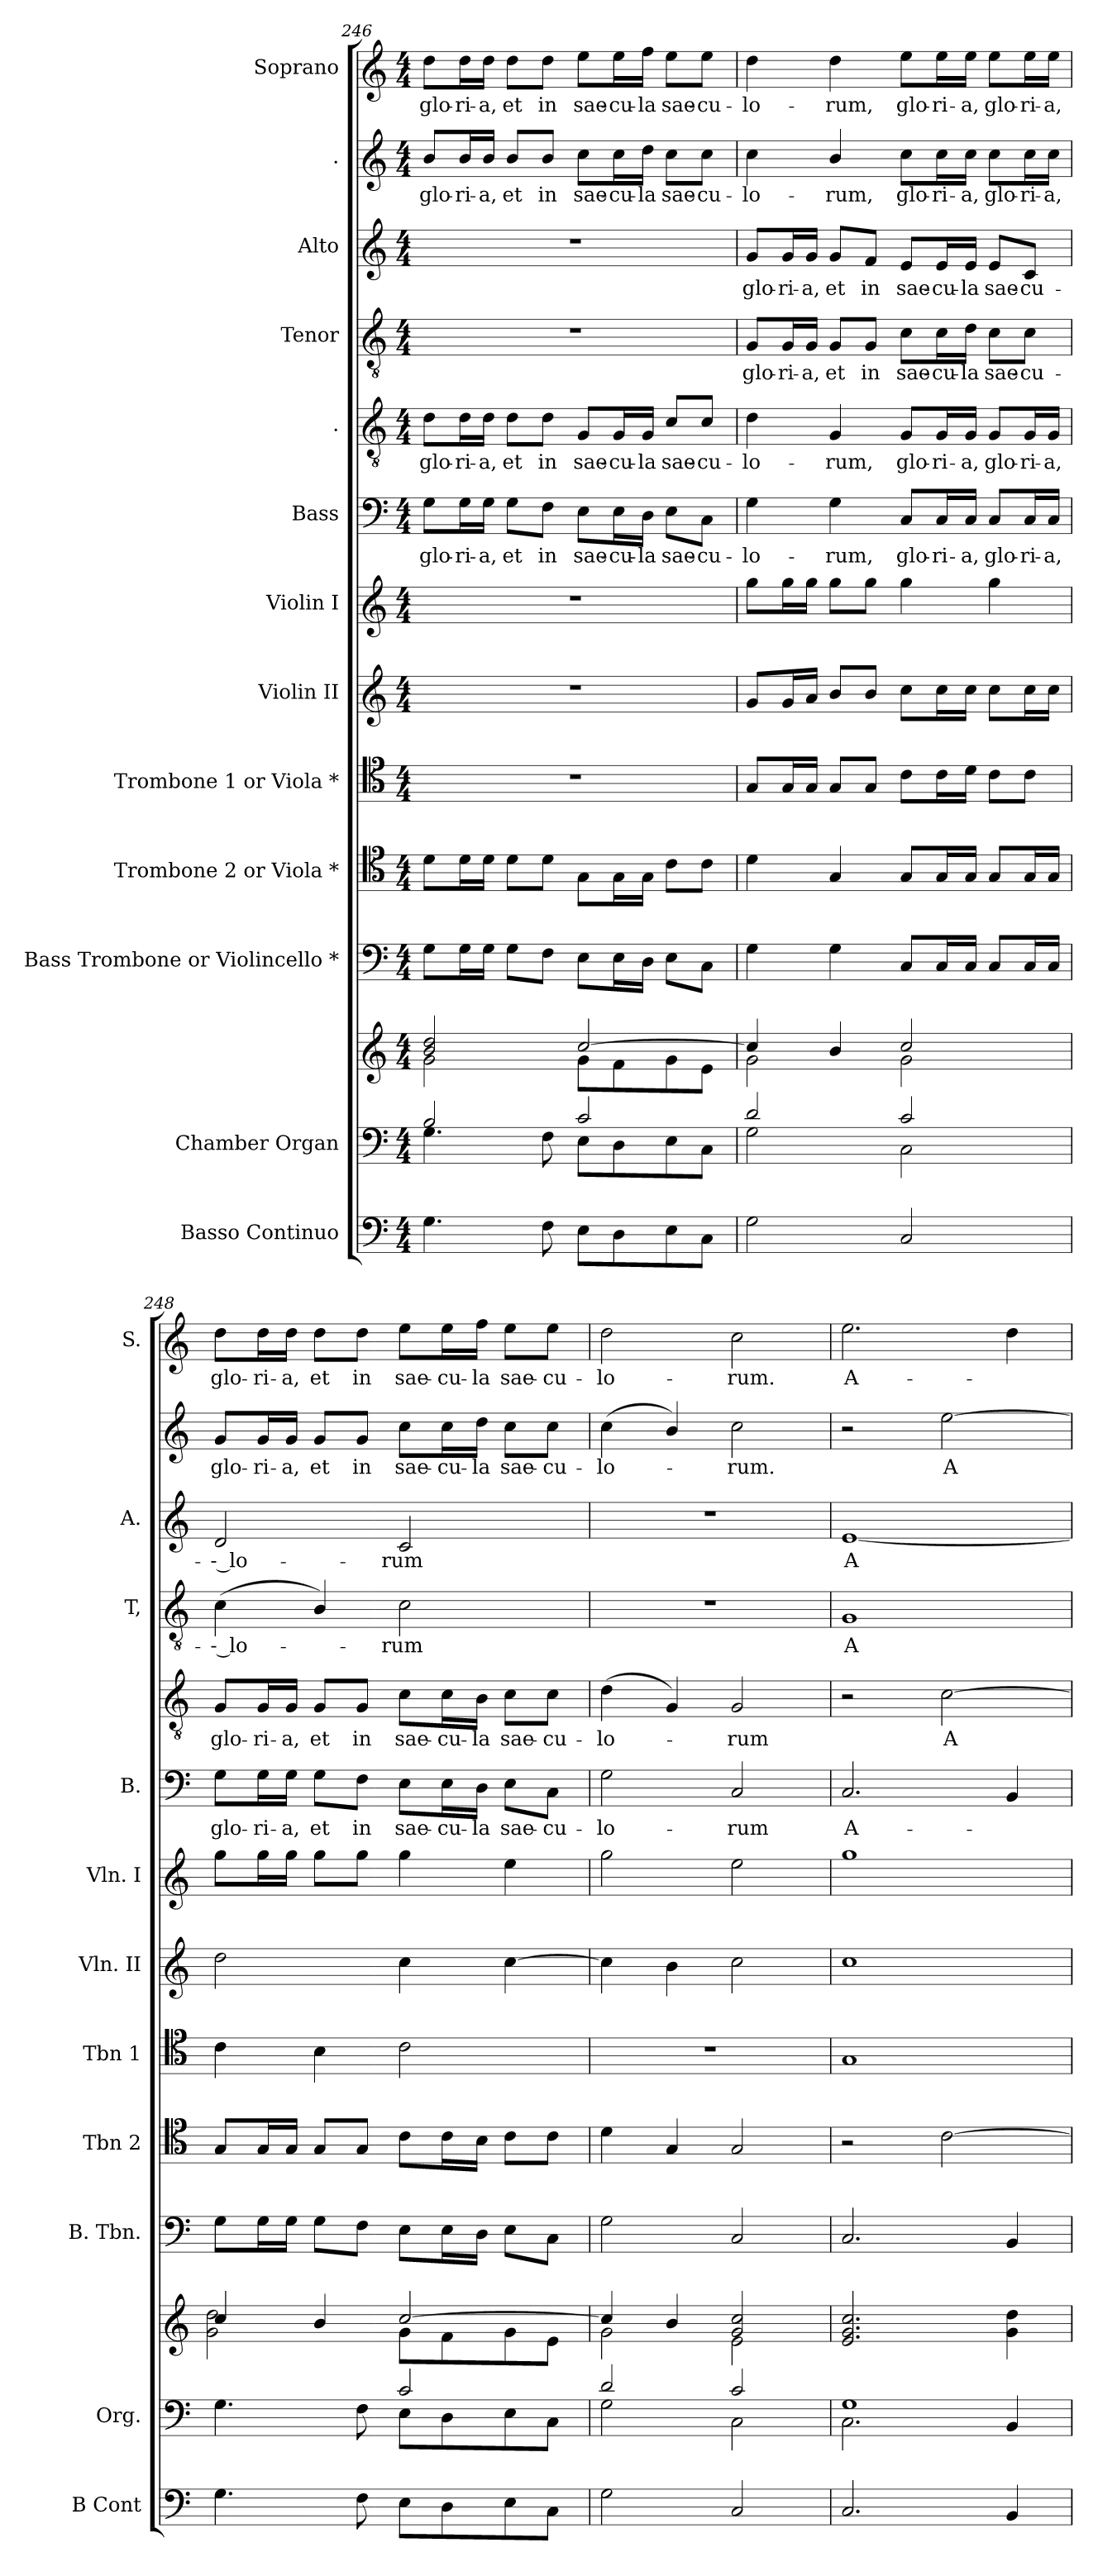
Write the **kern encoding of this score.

**kern	**kern	**kern	**kern	**kern	**kern	**kern	**kern	**kern	**text	**kern	**text	**kern	**text	**kern	**text	**kern	**text	**kern	**text
*part13	*part12	*part12	*part11	*part10	*part9	*part8	*part7	*part6	*part6	*part5	*part5	*part4	*part4	*part3	*part3	*part2	*part2	*part1	*part1
*staff14	*staff13	*staff12	*staff11	*staff10	*staff9	*staff8	*staff7	*staff6	*staff6	*staff5	*staff5	*staff4	*staff4	*staff3	*staff3	*staff2	*staff2	*staff1	*staff1
*I"Basso  Continuo	*I"Chamber  Organ	*	*I"Bass Trombone or Violincello *	*I"Trombone 2 or Viola *	*I"Trombone 1 or Viola *	*I"Violin II	*I"Violin I	*I"Bass	*	*I".	*	*I"Tenor	*	*I"Alto	*	*I".	*	*I"Soprano	*
*I'B Cont	*I'Org.	*	*I'B. Tbn.	*I'Tbn 2	*I'Tbn 1	*I'Vln. II	*I'Vln. I	*I'B.	*	*	*	*I'T,	*	*I'A.	*	*	*	*I'S.	*
!!LO:PB:g=z
*clefF4	*clefF4	*clefG2	*clefF4	*clefC4	*clefC4	*clefG2	*clefG2	*clefF4	*	*clefGv2	*	*clefGv2	*	*clefG2	*	*clefG2	*	*clefG2	*
*ITrd7c12	*	*	*	*	*	*	*	*	*	*ITrd7c12	*	*ITrd7c12	*	*	*	*	*	*	*
*k[]	*k[]	*k[]	*k[]	*k[]	*k[]	*k[]	*k[]	*k[]	*	*k[]	*	*k[]	*	*k[]	*	*k[]	*	*k[]	*
*M4/4	*M4/4	*M4/4	*M4/4	*M4/4	*M4/4	*M4/4	*M4/4	*M4/4	*	*M4/4	*	*M4/4	*	*M4/4	*	*M4/4	*	*M4/4	*
=246	=246	=246	=246	=246	=246	=246	=246	=246	=246	=246	=246	=246	=246	=246	=246	=246	=246	=246	=246
*	*^	*^	*	*	*	*	*	*	*	*	*	*	*	*	*	*	*	*	*
!	!	!	!	!	!	!	!	!	!	!	!LO:LY:b	!	!LO:LY:b	!	!	!	!	!	!LO:LY:b	!	!LO:LY:b
4.GG\	2B/	4.G\	2b/ 2dd/	2g\	8G\L	8d\L	1r	1r	1r	8G\L	glo-	8D\L	glo-	1r	.	1r	.	8b/L	glo-	8dd\L	glo-
!	!	!	!	!	!	!	!	!	!	!	!LO:LY:b	!	!LO:LY:b	!	!	!	!	!	!LO:LY:b	!	!LO:LY:b
.	.	.	.	.	16G\L	16d\L	.	.	.	16G\L	-ri-	16D\L	-ri-	.	.	.	.	16b/L	-ri-	16dd\L	-ri-
!	!	!	!	!	!	!	!	!	!	!	!LO:LY:b	!	!LO:LY:b	!	!	!	!	!	!LO:LY:b	!	!LO:LY:b
.	.	.	.	.	16G\JJ	16d\JJ	.	.	.	16G\JJ	-a,	16D\JJ	-a,	.	.	.	.	16b/JJ	-a,	16dd\JJ	-a,
!	!	!	!	!	!	!	!	!	!	!	!LO:LY:b	!	!LO:LY:b	!	!	!	!	!	!LO:LY:b	!	!LO:LY:b
.	.	.	.	.	8G\L	8d\L	.	.	.	8G\L	et	8D\L	et	.	.	.	.	8b/L	et	8dd\L	et
!	!	!	!	!	!	!	!	!	!	!	!LO:LY:b	!	!LO:LY:b	!	!	!	!	!	!LO:LY:b	!	!LO:LY:b
8FF\	.	8F\	.	.	8F\J	8d\J	.	.	.	8F\J	in	8D\J	in	.	.	.	.	8b/J	in	8dd\J	in
!	!	!	!	!	!	!	!	!	!	!	!LO:LY:b	!	!LO:LY:b	!	!	!	!	!	!LO:LY:b	!	!LO:LY:b
8EE\L	2c/	8E\L	[2cc/	8g\L	8E\L	8G\L	.	.	.	8E\L	sae-	8GG/L	sae-	.	.	.	.	8cc\L	sae-	8ee\L	sae-
!	!	!	!	!	!	!	!	!	!	!	!LO:LY:b	!	!LO:LY:b	!	!	!	!	!	!LO:LY:b	!	!LO:LY:b
8DD\	.	8D\	.	8f\	16E\L	16G\L	.	.	.	16E\L	-cu-	16GG/L	-cu-	.	.	.	.	16cc\L	-cu-	16ee\L	-cu-
!	!	!	!	!	!	!	!	!	!	!	!LO:LY:b	!	!LO:LY:b	!	!	!	!	!	!LO:LY:b	!	!LO:LY:b
.	.	.	.	.	16D\JJ	16G\JJ	.	.	.	16D\JJ	-la	16GG/JJ	-la	.	.	.	.	16dd\JJ	-la	16ff\JJ	-la
!	!	!	!	!	!	!	!	!	!	!	!LO:LY:b	!	!LO:LY:b	!	!	!	!	!	!LO:LY:b	!	!LO:LY:b
8EE\	.	8E\	.	8g\	8E\L	8c\L	.	.	.	8E\L	sae-	8C/L	sae-	.	.	.	.	8cc\L	sae-	8ee\L	sae-
!	!	!	!	!	!	!	!	!	!	!	!LO:LY:b	!	!LO:LY:b	!	!	!	!	!	!LO:LY:b	!	!LO:LY:b
8CC\J	.	8C\J	.	8e\J	8C\J	8c\J	.	.	.	8C\J	-cu-	8C/J	-cu-	.	.	.	.	8cc\J	-cu-	8ee\J	-cu-
=247	=247	=247	=247	=247	=247	=247	=247	=247	=247	=247	=247	=247	=247	=247	=247	=247	=247	=247	=247	=247	=247
!	!	!	!	!	!	!	!	!	!	!	!LO:LY:b	!	!LO:LY:b	!	!LO:LY:b	!	!LO:LY:b	!	!LO:LY:b	!	!LO:LY:b
2GG\	2d/	2G\	4cc/]	2g\	4G\	4d\	8G/L	8g/L	8gg\L	4G\	-lo-	4D\	-lo-	8GG/L	glo-	8g/L	glo-	4cc\	-lo-	4dd\	-lo-
!	!	!	!	!	!	!	!	!	!	!	!	!	!	!	!LO:LY:b	!	!LO:LY:b	!	!	!	!
.	.	.	.	.	.	.	16G/L	16g/L	16gg\L	.	.	.	.	16GG/L	-ri-	16g/L	-ri-	.	.	.	.
!	!	!	!	!	!	!	!	!	!	!	!	!	!	!	!LO:LY:b	!	!LO:LY:b	!	!	!	!
.	.	.	.	.	.	.	16G/JJ	16a/JJ	16gg\JJ	.	.	.	.	16GG/JJ	-a,	16g/JJ	-a,	.	.	.	.
!	!	!	!	!	!	!	!	!	!	!	!LO:LY:b	!	!LO:LY:b	!	!LO:LY:b	!	!LO:LY:b	!	!LO:LY:b	!	!LO:LY:b
.	.	.	4b/	.	4G\	4G/	8G/L	8b/L	8gg\L	4G\	-rum,	4GG/	-rum,	8GG/L	et	8g/L	et	4b/	-rum,	4dd\	-rum,
!	!	!	!	!	!	!	!	!	!	!	!	!	!	!	!LO:LY:b	!	!LO:LY:b	!	!	!	!
.	.	.	.	.	.	.	8G/J	8b/J	8gg\J	.	.	.	.	8GG/J	in	8f/J	in	.	.	.	.
!	!	!	!	!	!	!	!	!	!	!	!LO:LY:b	!	!LO:LY:b	!	!LO:LY:b	!	!LO:LY:b	!	!LO:LY:b	!	!LO:LY:b
2CC/	2c/	2C\	2cc/	2g\	8C/L	8G/L	8c\L	8cc\L	4gg\	8C/L	glo-	8GG/L	glo-	8C\L	sae-	8e/L	sae-	8cc\L	glo-	8ee\L	glo-
!	!	!	!	!	!	!	!	!	!	!	!LO:LY:b	!	!LO:LY:b	!	!LO:LY:b	!	!LO:LY:b	!	!LO:LY:b	!	!LO:LY:b
.	.	.	.	.	16C/L	16G/L	16c\L	16cc\L	.	16C/L	-ri-	16GG/L	-ri-	16C\L	-cu-	16e/L	-cu-	16cc\L	-ri-	16ee\L	-ri-
!	!	!	!	!	!	!	!	!	!	!	!LO:LY:b	!	!LO:LY:b	!	!LO:LY:b	!	!LO:LY:b	!	!LO:LY:b	!	!LO:LY:b
.	.	.	.	.	16C/JJ	16G/JJ	16d\JJ	16cc\JJ	.	16C/JJ	-a,	16GG/JJ	-a,	16D\JJ	-la	16e/JJ	-la	16cc\JJ	-a,	16ee\JJ	-a,
!	!	!	!	!	!	!	!	!	!	!	!LO:LY:b	!	!LO:LY:b	!	!LO:LY:b	!	!LO:LY:b	!	!LO:LY:b	!	!LO:LY:b
.	.	.	.	.	8C/L	8G/L	8c\L	8cc\L	4gg\	8C/L	glo-	8GG/L	glo-	8C\L	sae-	8e/L	sae-	8cc\L	glo-	8ee\L	glo-
!	!	!	!	!	!	!	!	!	!	!	!LO:LY:b	!	!LO:LY:b	!	!LO:LY:b	!	!LO:LY:b	!	!LO:LY:b	!	!LO:LY:b
.	.	.	.	.	16C/L	16G/L	8c\J	16cc\L	.	16C/L	-ri-	16GG/L	-ri-	8C\J	-cu-	8c/J	-cu-	16cc\L	-ri-	16ee\L	-ri-
!	!	!	!	!	!	!	!	!	!	!	!LO:LY:b	!	!LO:LY:b	!	!	!	!	!	!LO:LY:b	!	!LO:LY:b
.	.	.	.	.	16C/JJ	16G/JJ	.	16cc\JJ	.	16C/JJ	-a,	16GG/JJ	-a,	.	.	.	.	16cc\JJ	-a,	16ee\JJ	-a,
=248	=248	=248	=248	=248	=248	=248	=248	=248	=248	=248	=248	=248	=248	=248	=248	=248	=248	=248	=248	=248	=248
!	!	!	!	!	!	!	!	!	!	!	!LO:LY:b	!	!LO:LY:b	!	!LO:LY:b	!	!LO:LY:b	!	!LO:LY:b	!	!LO:LY:b
4.GG\	2c/yy	4.G\	4cc/	2g\ 2dd\	8G\L	8G/L	4c\	2dd\	8gg\L	8G\L	glo-	8GG/L	glo-	(>4C\	-- lo-	2d/	-- lo-	8g/L	glo-	8dd\L	glo-
!	!	!	!	!	!	!	!	!	!	!	!LO:LY:b	!	!LO:LY:b	!	!	!	!	!	!LO:LY:b	!	!LO:LY:b
.	.	.	.	.	16G\L	16G/L	.	.	16gg\L	16G\L	-ri-	16GG/L	-ri-	.	.	.	.	16g/L	-ri-	16dd\L	-ri-
!	!	!	!	!	!	!	!	!	!	!	!LO:LY:b	!	!LO:LY:b	!	!	!	!	!	!LO:LY:b	!	!LO:LY:b
.	.	.	.	.	16G\JJ	16G/JJ	.	.	16gg\JJ	16G\JJ	-a,	16GG/JJ	-a,	.	.	.	.	16g/JJ	-a,	16dd\JJ	-a,
!	!	!	!	!	!	!	!	!	!	!	!LO:LY:b	!	!LO:LY:b	!	!	!	!	!	!LO:LY:b	!	!LO:LY:b
.	.	.	4b/	.	8G\L	8G/L	4B\	.	8gg\L	8G\L	et	8GG/L	et	4BB/)	.	.	.	8g/L	et	8dd\L	et
!	!	!	!	!	!	!	!	!	!	!	!LO:LY:b	!	!LO:LY:b	!	!	!	!	!	!LO:LY:b	!	!LO:LY:b
8FF\	.	8F\	.	.	8F\J	8G/J	.	.	8gg\J	8F\J	in	8GG/J	in	.	.	.	.	8g/J	in	8dd\J	in
!	!	!	!	!	!	!	!	!	!	!	!LO:LY:b	!	!LO:LY:b	!	!LO:LY:b	!	!LO:LY:b	!	!LO:LY:b	!	!LO:LY:b
8EE\L	2c/	8E\L	[2cc/	8g\L	8E\L	8c\L	2c\	4cc\	4gg\	8E\L	sae-	8C\L	sae-	2C\	-rum	2c/	-rum	8cc\L	sae-	8ee\L	sae-
!	!	!	!	!	!	!	!	!	!	!	!LO:LY:b	!	!LO:LY:b	!	!	!	!	!	!LO:LY:b	!	!LO:LY:b
8DD\	.	8D\	.	8f\	16E\L	16c\L	.	.	.	16E\L	-cu-	16C\L	-cu-	.	.	.	.	16cc\L	-cu-	16ee\L	-cu-
!	!	!	!	!	!	!	!	!	!	!	!LO:LY:b	!	!LO:LY:b	!	!	!	!	!	!LO:LY:b	!	!LO:LY:b
.	.	.	.	.	16D\JJ	16B\JJ	.	.	.	16D\JJ	-la	16BB\JJ	-la	.	.	.	.	16dd\JJ	-la	16ff\JJ	-la
!	!	!	!	!	!	!	!	!	!	!	!LO:LY:b	!	!LO:LY:b	!	!	!	!	!	!LO:LY:b	!	!LO:LY:b
8EE\	.	8E\	.	8g\	8E\L	8c\L	.	[4cc\	4ee\	8E\L	sae-	8C\L	sae-	.	.	.	.	8cc\L	sae-	8ee\L	sae-
!	!	!	!	!	!	!	!	!	!	!	!LO:LY:b	!	!LO:LY:b	!	!	!	!	!	!LO:LY:b	!	!LO:LY:b
8CC\J	.	8C\J	.	8e\J	8C\J	8c\J	.	.	.	8C\J	-cu-	8C\J	-cu-	.	.	.	.	8cc\J	-cu-	8ee\J	-cu-
!!LO:PB:g=z
=249	=249	=249	=249	=249	=249	=249	=249	=249	=249	=249	=249	=249	=249	=249	=249	=249	=249	=249	=249	=249	=249
!	!	!	!	!	!	!	!	!	!	!	!LO:LY:b	!	!LO:LY:b	!	!	!	!	!	!LO:LY:b	!	!LO:LY:b
2GG\	2d/	2G\	4cc/]	2g\	2G\	4d\	1r	4cc\]	2gg\	2G\	-lo-	(>4D\	-lo-	1r	.	1r	.	(>4cc\	-lo-	2dd\	-lo-
.	.	.	4b/	.	.	4G/	.	4b\	.	.	.	4GG/)	.	.	.	.	.	4b/)	.	.	.
!	!	!	!	!	!	!	!	!	!	!	!LO:LY:b	!	!LO:LY:b	!	!	!	!	!	!LO:LY:b	!	!LO:LY:b
2CC/	2c/	2C\	2g/ 2cc/	2e\	2C/	2G/	.	2cc\	2ee\	2C/	-rum	2GG/	-rum	.	.	.	.	2cc\	-rum.	2cc\	-rum.
=250	=250	=250	=250	=250	=250	=250	=250	=250	=250	=250	=250	=250	=250	=250	=250	=250	=250	=250	=250	=250	=250
!	!	!	!	!	!	!	!	!	!	!	!LO:LY:b	!	!	!	!LO:LY:b	!	!LO:LY:b	!	!	!	!LO:LY:b
*	*	*	*v	*v	*	*	*	*	*	*	*	*	*	*	*	*	*	*	*	*	*
2.CC/	1G	2.C\	2.e/ 2.g/ 2.cc/	2.C/	2r	1G	1cc	1gg	2.C/	A-	2r	.	1GG	A-	[1e	A-	2r	.	2.ee\	A-
!	!	!	!	!	!	!	!	!	!	!	!	!LO:LY:b	!	!	!	!	!	!LO:LY:b	!	!
.	.	.	.	.	[2c\	.	.	.	.	.	[2C\	A-	.	.	.	.	[2ee\	A-	.	.
4BBB/	.	4BB/	4g\ 4dd\	4BB/	.	.	.	.	4BB/	.	.	.	.	.	.	.	.	.	4dd\	.
*	*v	*v	*	*	*	*	*	*	*	*	*	*	*	*	*	*	*	*	*	*
=	=	=	=	=	=	=	=	=	=	=	=	=	=	=	=	=	=	=	=
*-	*-	*-	*-	*-	*-	*-	*-	*-	*-	*-	*-	*-	*-	*-	*-	*-	*-	*-	*-
